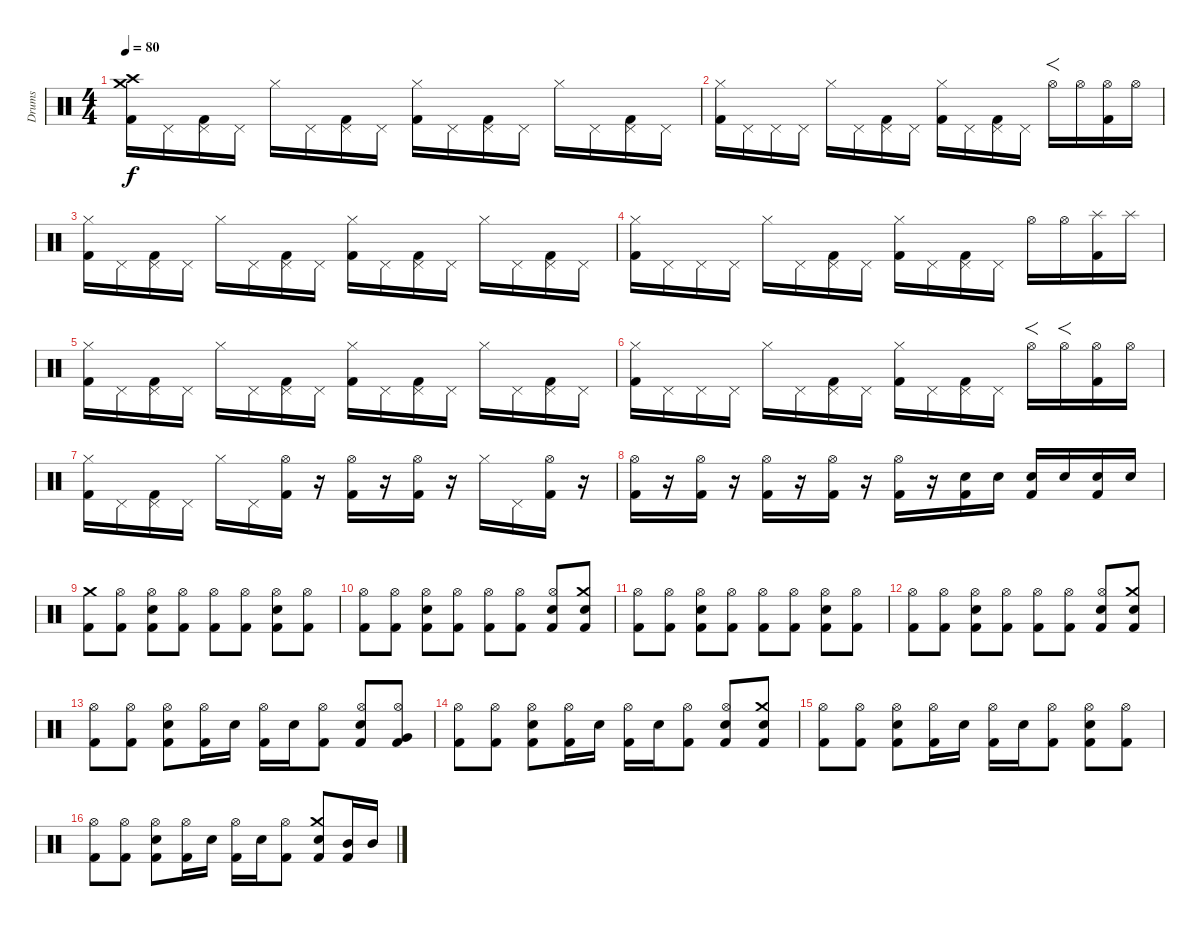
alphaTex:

\track ("Drums" "Drums") {instrument percussion}
\staff {score}
\articulation defaults
\ts (4 4)
\tempo 80
\clef neutral
\ks c
("Kick (hit) 2" "Crash medium (hit)" "Crash high (hit)").16{dy f} "Pedal Hi-Hat (hit)".16 ("Kick (hit) 2" "Pedal Hi-Hat (hit)").16 "Pedal Hi-Hat (hit)".16 "Hi-Hat (closed)".16 "Pedal Hi-Hat (hit)".16 ("Kick (hit) 2" "Pedal Hi-Hat (hit)").16 "Pedal Hi-Hat (hit)".16 ("Kick (hit) 2" "Hi-Hat (closed)").16 "Pedal Hi-Hat (hit)".16 ("Kick (hit) 2" "Pedal Hi-Hat (hit)").16 "Pedal Hi-Hat (hit)".16 "Hi-Hat (closed)".16 "Pedal Hi-Hat (hit)".16 ("Kick (hit) 2" "Pedal Hi-Hat (hit)").16 "Pedal Hi-Hat (hit)".16 |
("Kick (hit) 2" "Hi-Hat (closed)").16 "Pedal Hi-Hat (hit)".16 "Pedal Hi-Hat (hit)".16 "Pedal Hi-Hat (hit)".16 "Hi-Hat (closed)".16 "Pedal Hi-Hat (hit)".16 ("Kick (hit) 2" "Pedal Hi-Hat (hit)").16 "Pedal Hi-Hat (hit)".16 ("Kick (hit) 2" "Hi-Hat (closed)").16 "Pedal Hi-Hat (hit)".16 ("Kick (hit) 2" "Pedal Hi-Hat (hit)").16 "Pedal Hi-Hat (hit)".16 "Hi-Hat (open)".16{f} "Hi-Hat (open)".16 ("Kick (hit) 2" "Hi-Hat (open)").16 "Hi-Hat (open)".16 |
("Kick (hit) 2" "Hi-Hat (closed)").16 "Pedal Hi-Hat (hit)".16 ("Kick (hit) 2" "Pedal Hi-Hat (hit)").16 "Pedal Hi-Hat (hit)".16 "Hi-Hat (closed)".16 "Pedal Hi-Hat (hit)".16 ("Kick (hit) 2" "Pedal Hi-Hat (hit)").16 "Pedal Hi-Hat (hit)".16 ("Kick (hit) 2" "Hi-Hat (closed)").16 "Pedal Hi-Hat (hit)".16 ("Kick (hit) 2" "Pedal Hi-Hat (hit)").16 "Pedal Hi-Hat (hit)".16 "Hi-Hat (closed)".16 "Pedal Hi-Hat (hit)".16 ("Kick (hit) 2" "Pedal Hi-Hat (hit)").16 "Pedal Hi-Hat (hit)".16 |
("Kick (hit) 2" "Hi-Hat (closed)").16 "Pedal Hi-Hat (hit)".16 "Pedal Hi-Hat (hit)".16 "Pedal Hi-Hat (hit)".16 "Hi-Hat (closed)".16 "Pedal Hi-Hat (hit)".16 ("Kick (hit) 2" "Pedal Hi-Hat (hit)").16 "Pedal Hi-Hat (hit)".16 ("Kick (hit) 2" "Hi-Hat (closed)").16 "Pedal Hi-Hat (hit)".16 ("Kick (hit) 2" "Pedal Hi-Hat (hit)").16 "Pedal Hi-Hat (hit)".16 "Hi-Hat (open)".16 "Hi-Hat (open)".16 ("Kick (hit) 2" "Splash (hit)").16 "Splash (hit)".16 |
("Kick (hit) 2" "Hi-Hat (closed)").16 "Pedal Hi-Hat (hit)".16 ("Kick (hit) 2" "Pedal Hi-Hat (hit)").16 "Pedal Hi-Hat (hit)".16 "Hi-Hat (closed)".16 "Pedal Hi-Hat (hit)".16 ("Kick (hit) 2" "Pedal Hi-Hat (hit)").16 "Pedal Hi-Hat (hit)".16 ("Kick (hit) 2" "Hi-Hat (closed)").16 "Pedal Hi-Hat (hit)".16 ("Kick (hit) 2" "Pedal Hi-Hat (hit)").16 "Pedal Hi-Hat (hit)".16 "Hi-Hat (closed)".16 "Pedal Hi-Hat (hit)".16 ("Kick (hit) 2" "Pedal Hi-Hat (hit)").16 "Pedal Hi-Hat (hit)".16 |
("Kick (hit) 2" "Hi-Hat (closed)").16 "Pedal Hi-Hat (hit)".16 "Pedal Hi-Hat (hit)".16 "Pedal Hi-Hat (hit)".16 "Hi-Hat (closed)".16 "Pedal Hi-Hat (hit)".16 ("Kick (hit) 2" "Pedal Hi-Hat (hit)").16 "Pedal Hi-Hat (hit)".16 ("Kick (hit) 2" "Hi-Hat (closed)").16 "Pedal Hi-Hat (hit)".16 ("Kick (hit) 2" "Pedal Hi-Hat (hit)").16 "Pedal Hi-Hat (hit)".16 "Hi-Hat (open)".16{f} "Hi-Hat (open)".16{f} ("Kick (hit) 2" "Hi-Hat (open)").16 "Hi-Hat (open)".16 |
("Kick (hit) 2" "Hi-Hat (closed)").16 "Pedal Hi-Hat (hit)".16 ("Kick (hit) 2" "Pedal Hi-Hat (hit)").16 "Pedal Hi-Hat (hit)".16 "Hi-Hat (closed)".16 "Pedal Hi-Hat (hit)".16 ("Kick (hit) 2" "Hi-Hat (open)").16 r.16 ("Kick (hit) 2" "Hi-Hat (open)").16 r.16 ("Kick (hit) 2" "Hi-Hat (open)").16 r.16 "Hi-Hat (closed)".16 "Pedal Hi-Hat (hit)".16 ("Kick (hit) 2" "Hi-Hat (open)").16 r.16 |
("Kick (hit) 2" "Hi-Hat (open)").16 r.16 ("Kick (hit) 2" "Hi-Hat (open)").16 r.16 ("Kick (hit) 2" "Hi-Hat (open)").16 r.16 ("Kick (hit) 2" "Hi-Hat (open)").16 r.16 ("Kick (hit) 2" "Hi-Hat (open)").16 r.16 ("Kick (hit) 2" "Snare (hit) 2").16 "Snare (hit) 2".16 ("Kick (hit) 2" "Snare (hit) 2").16 "Snare (hit) 2".16 ("Kick (hit) 2" "Snare (hit) 2").16 "Snare (hit) 2".16 |
("Crash medium (hit)" "Kick (hit) 2").8 ("Hi-Hat (open)" "Kick (hit) 2").8 ("Snare (hit) 2" "Hi-Hat (open)" "Kick (hit) 2").8 ("Hi-Hat (open)" "Kick (hit) 2").8 ("Hi-Hat (open)" "Kick (hit) 2").8 ("Hi-Hat (open)" "Kick (hit) 2").8 ("Snare (hit) 2" "Hi-Hat (open)" "Kick (hit) 2").8 ("Hi-Hat (open)" "Kick (hit) 2").8 |
("Hi-Hat (open)" "Kick (hit) 2").8 ("Hi-Hat (open)" "Kick (hit) 2").8 ("Snare (hit) 2" "Hi-Hat (open)" "Kick (hit) 2").8 ("Hi-Hat (open)" "Kick (hit) 2").8 ("Hi-Hat (open)" "Kick (hit) 2").8 ("Hi-Hat (open)" "Kick (hit) 2").8 ("Snare (hit) 2" "Hi-Hat (open)" "Kick (hit) 2").8 ("Snare (hit) 2" "Crash medium (hit)" "Kick (hit) 2").8 |
("Hi-Hat (open)" "Kick (hit) 2").8 ("Hi-Hat (open)" "Kick (hit) 2").8 ("Snare (hit) 2" "Hi-Hat (open)" "Kick (hit) 2").8 ("Hi-Hat (open)" "Kick (hit) 2").8 ("Hi-Hat (open)" "Kick (hit) 2").8 ("Hi-Hat (open)" "Kick (hit) 2").8 ("Snare (hit) 2" "Hi-Hat (open)" "Kick (hit) 2").8 ("Hi-Hat (open)" "Kick (hit) 2").8 |
("Hi-Hat (open)" "Kick (hit) 2").8 ("Hi-Hat (open)" "Kick (hit) 2").8 ("Snare (hit) 2" "Hi-Hat (open)" "Kick (hit) 2").8 ("Hi-Hat (open)" "Kick (hit) 2").8 ("Hi-Hat (open)" "Kick (hit) 2").8 ("Hi-Hat (open)" "Kick (hit) 2").8 ("Snare (hit) 2" "Hi-Hat (open)" "Kick (hit) 2").8 ("Snare (hit) 2" "Crash medium (hit)" "Kick (hit) 2").8 |
("Hi-Hat (open)" "Kick (hit) 2").8 ("Hi-Hat (open)" "Kick (hit) 2").8 ("Snare (hit) 2" "Hi-Hat (open)" "Kick (hit) 2").8 ("Hi-Hat (open)" "Kick (hit) 2").16 "Snare (hit) 2".16 ("Hi-Hat (open)" "Kick (hit) 2").16 "Snare (hit) 2".16 ("Hi-Hat (open)" "Kick (hit) 2").8 ("Snare (hit) 2" "Hi-Hat (open)" "Kick (hit) 2").8 ("Very Low Tom (hit)" "Hi-Hat (open)" "Kick (hit) 2").8 |
("Hi-Hat (open)" "Kick (hit) 2").8 ("Hi-Hat (open)" "Kick (hit) 2").8 ("Snare (hit) 2" "Hi-Hat (open)" "Kick (hit) 2").8 ("Hi-Hat (open)" "Kick (hit) 2").16 "Snare (hit) 2".16 ("Hi-Hat (open)" "Kick (hit) 2").16 "Snare (hit) 2".16 ("Hi-Hat (open)" "Kick (hit) 2").8 ("Snare (hit) 2" "Hi-Hat (open)" "Kick (hit) 2").8 ("Snare (hit) 2" "Crash medium (hit)" "Kick (hit) 2").8 |
("Hi-Hat (open)" "Kick (hit) 2").8 ("Hi-Hat (open)" "Kick (hit) 2").8 ("Snare (hit) 2" "Hi-Hat (open)" "Kick (hit) 2").8 ("Hi-Hat (open)" "Kick (hit) 2").16 "Snare (hit) 2".16 ("Hi-Hat (open)" "Kick (hit) 2").16 "Snare (hit) 2".16 ("Hi-Hat (open)" "Kick (hit) 2").8 ("Snare (hit) 2" "Hi-Hat (open)" "Kick (hit) 2").8 ("Hi-Hat (open)" "Kick (hit) 2").8 |
("Hi-Hat (open)" "Kick (hit) 2").8 ("Hi-Hat (open)" "Kick (hit) 2").8 ("Snare (hit) 2" "Hi-Hat (open)" "Kick (hit) 2").8 ("Hi-Hat (open)" "Kick (hit) 2").16 "Snare (hit) 2".16 ("Hi-Hat (open)" "Kick (hit) 2").16 "Snare (hit) 2".16 ("Hi-Hat (open)" "Kick (hit) 2").8 ("Snare (hit) 2" "Crash medium (hit)" "Kick (hit) 2").8 ("Mid Tom (hit)" "Kick (hit) 2").16 "Mid Tom (hit)".16
